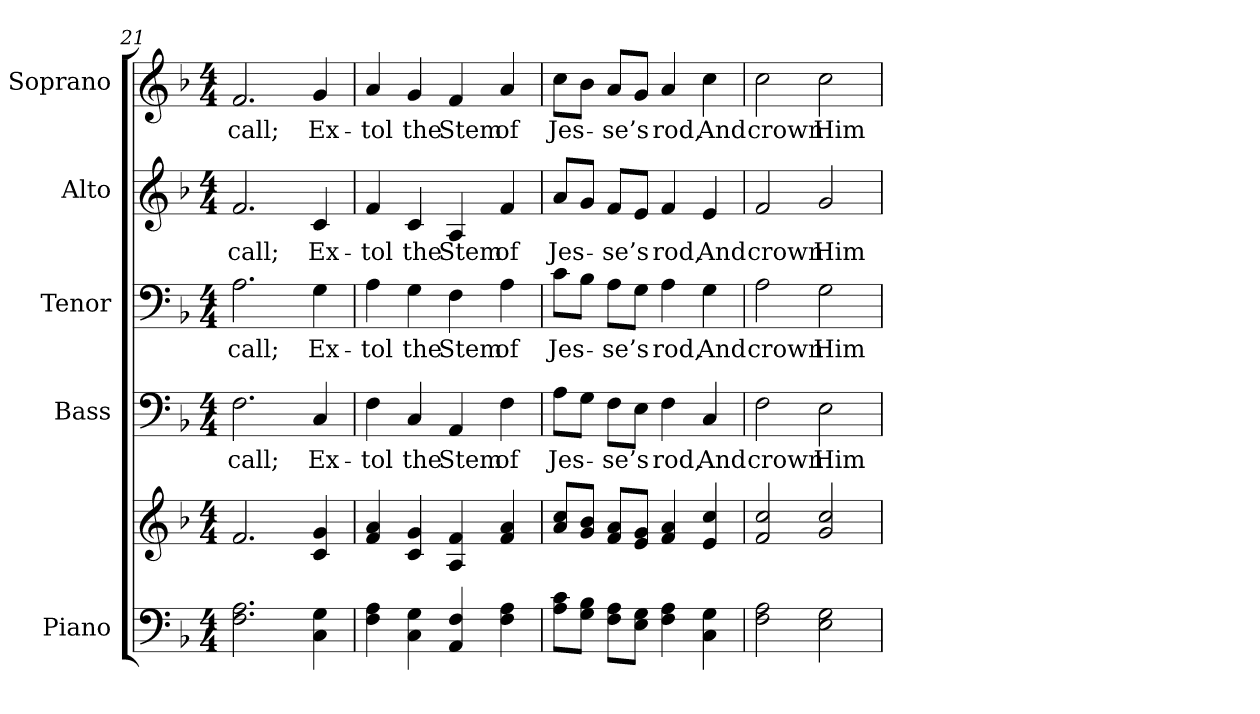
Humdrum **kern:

**kern	**kern	**kern	**text	**kern	**text	**kern	**text	**kern	**text
*part5	*part5	*part4	*part4	*part3	*part3	*part2	*part2	*part1	*part1
*staff6	*staff5	*staff4	*staff4	*staff3	*staff3	*staff2	*staff2	*staff1	*staff1
*I"Piano	*	*I"Bass	*	*I"Tenor	*	*I"Alto	*	*I"Soprano	*
*I'Pno.	*	*I'B.	*	*I'T.	*	*I'A.	*	*I'S.	*
*clefF4	*clefG2	*clefF4	*	*clefF4	*	*clefG2	*	*clefG2	*
*k[b-]	*k[b-]	*k[b-]	*	*k[b-]	*	*k[b-]	*	*k[b-]	*
*F:	*F:	*F:	*	*F:	*	*F:	*	*F:	*
*M4/4	*M4/4	*M4/4	*	*M4/4	*	*M4/4	*	*M4/4	*
=21	=21	=21	=21	=21	=21	=21	=21	=21	=21
!	!	!	!LO:LY:b:color=#000000	!	!	!	!	!	!
!	!	!	!	!	!LO:LY:b:color=#000000	!	!	!	!
!	!	!	!	!	!	!	!LO:LY:b:color=#000000	!	!
!	!	!	!	!	!	!	!	!	!LO:LY:b:color=#000000
2.Fi\ 2.Ai	2.fi/	2.Fi\	call;	2.Ai\	call;	2.fi/	call;	2.fi/	call;
!	!	!	!LO:LY:b:color=#000000	!	!	!	!	!	!
!	!	!	!	!	!LO:LY:b:color=#000000	!	!	!	!
!	!	!	!	!	!	!	!LO:LY:b:color=#000000	!	!
!	!	!	!	!	!	!	!	!	!LO:LY:b:color=#000000
4Ci\ 4Gi	4ci/ 4gi	4Ci/	Ex-	4Gi\	Ex-	4ci/	Ex-	4gi/	Ex-
!!LO:PB:g=z
=22	=22	=22	=22	=22	=22	=22	=22	=22	=22
!	!	!	!LO:LY:b:color=#000000	!	!	!	!	!	!
!	!	!	!	!	!LO:LY:b:color=#000000	!	!	!	!
!	!	!	!	!	!	!	!LO:LY:b:color=#000000	!	!
!	!	!	!	!	!	!	!	!	!LO:LY:b:color=#000000
4Fi\ 4Ai	4fi/ 4ai	4Fi\	-tol	4Ai\	-tol	4fi/	-tol	4ai/	-tol
!	!	!	!LO:LY:b:color=#000000	!	!	!	!	!	!
!	!	!	!	!	!LO:LY:b:color=#000000	!	!	!	!
!	!	!	!	!	!	!	!LO:LY:b:color=#000000	!	!
!	!	!	!	!	!	!	!	!	!LO:LY:b:color=#000000
4Ci\ 4Gi	4ci/ 4gi	4Ci/	the	4Gi\	the	4ci/	the	4gi/	the
!	!	!	!LO:LY:b:color=#000000	!	!	!	!	!	!
!	!	!	!	!	!LO:LY:b:color=#000000	!	!	!	!
!	!	!	!	!	!	!	!LO:LY:b:color=#000000	!	!
!	!	!	!	!	!	!	!	!	!LO:LY:b:color=#000000
4AAi/ 4Fi	4Ai/ 4fi	4AAi/	Stem	4Fi\	Stem	4Ai/	Stem	4fi/	Stem
!	!	!	!LO:LY:b:color=#000000	!	!	!	!	!	!
!	!	!	!	!	!LO:LY:b:color=#000000	!	!	!	!
!	!	!	!	!	!	!	!LO:LY:b:color=#000000	!	!
!	!	!	!	!	!	!	!	!	!LO:LY:b:color=#000000
4Fi\ 4Ai	4fi/ 4ai	4Fi\	of	4Ai\	of	4fi/	of	4ai/	of
=23	=23	=23	=23	=23	=23	=23	=23	=23	=23
!	!	!	!LO:LY:b:color=#000000	!	!	!	!	!	!
!	!	!	!	!	!LO:LY:b:color=#000000	!	!	!	!
!	!	!	!	!	!	!	!LO:LY:b:color=#000000	!	!
!	!	!	!	!	!	!	!	!	!LO:LY:b:color=#000000
8Ai\ 8ciL	8ai/ 8cciL	8Ai\L	Jes-	8ci\L	Jes-	8ai/L	Jes-	8cci\L	Jes-
8Gi\ 8B-iJ	8gi/ 8b-iJ	8Gi\J	.	8B-i\J	.	8gi/J	.	8b-i\J	.
!	!	!	!LO:LY:b:color=#000000	!	!	!	!	!	!
!	!	!	!	!	!LO:LY:b:color=#000000	!	!	!	!
!	!	!	!	!	!	!	!LO:LY:b:color=#000000	!	!
!	!	!	!	!	!	!	!	!	!LO:LY:b:color=#000000
8Fi\ 8AiL	8fi/ 8aiL	8Fi\L	-se’s	8Ai\L	-se’s	8fi/L	-se’s	8ai/L	-se’s
8Ei\ 8GiJ	8ei/ 8giJ	8Ei\J	.	8Gi\J	.	8ei/J	.	8gi/J	.
!	!	!	!LO:LY:b:color=#000000	!	!	!	!	!	!
!	!	!	!	!	!LO:LY:b:color=#000000	!	!	!	!
!	!	!	!	!	!	!	!LO:LY:b:color=#000000	!	!
!	!	!	!	!	!	!	!	!	!LO:LY:b:color=#000000
4Fi\ 4Ai	4fi/ 4ai	4Fi\	rod,	4Ai\	rod,	4fi/	rod,	4ai/	rod,
!	!	!	!LO:LY:b:color=#000000	!	!	!	!	!	!
!	!	!	!	!	!LO:LY:b:color=#000000	!	!	!	!
!	!	!	!	!	!	!	!LO:LY:b:color=#000000	!	!
!	!	!	!	!	!	!	!	!	!LO:LY:b:color=#000000
4Ci\ 4Gi	4ei/ 4cci	4Ci/	And	4Gi\	And	4ei/	And	4cci\	And
!!LO:LB:g=z
=24	=24	=24	=24	=24	=24	=24	=24	=24	=24
!	!	!	!LO:LY:b:color=#000000	!	!	!	!	!	!
!	!	!	!	!	!LO:LY:b:color=#000000	!	!	!	!
!	!	!	!	!	!	!	!LO:LY:b:color=#000000	!	!
!	!	!	!	!	!	!	!	!	!LO:LY:b:color=#000000
2Fi\ 2Ai	2fi/ 2cci	2Fi\	crown	2Ai\	crown	2fi/	crown	2cci\	crown
!	!	!	!LO:LY:b:color=#000000	!	!	!	!	!	!
!	!	!	!	!	!LO:LY:b:color=#000000	!	!	!	!
!	!	!	!	!	!	!	!LO:LY:b:color=#000000	!	!
!	!	!	!	!	!	!	!	!	!LO:LY:b:color=#000000
2Ei\ 2Gi	2gi/ 2cci	2Ei\	Him	2Gi\	Him	2gi/	Him	2cci\	Him
=	=	=	=	=	=	=	=	=	=
*-	*-	*-	*-	*-	*-	*-	*-	*-	*-
